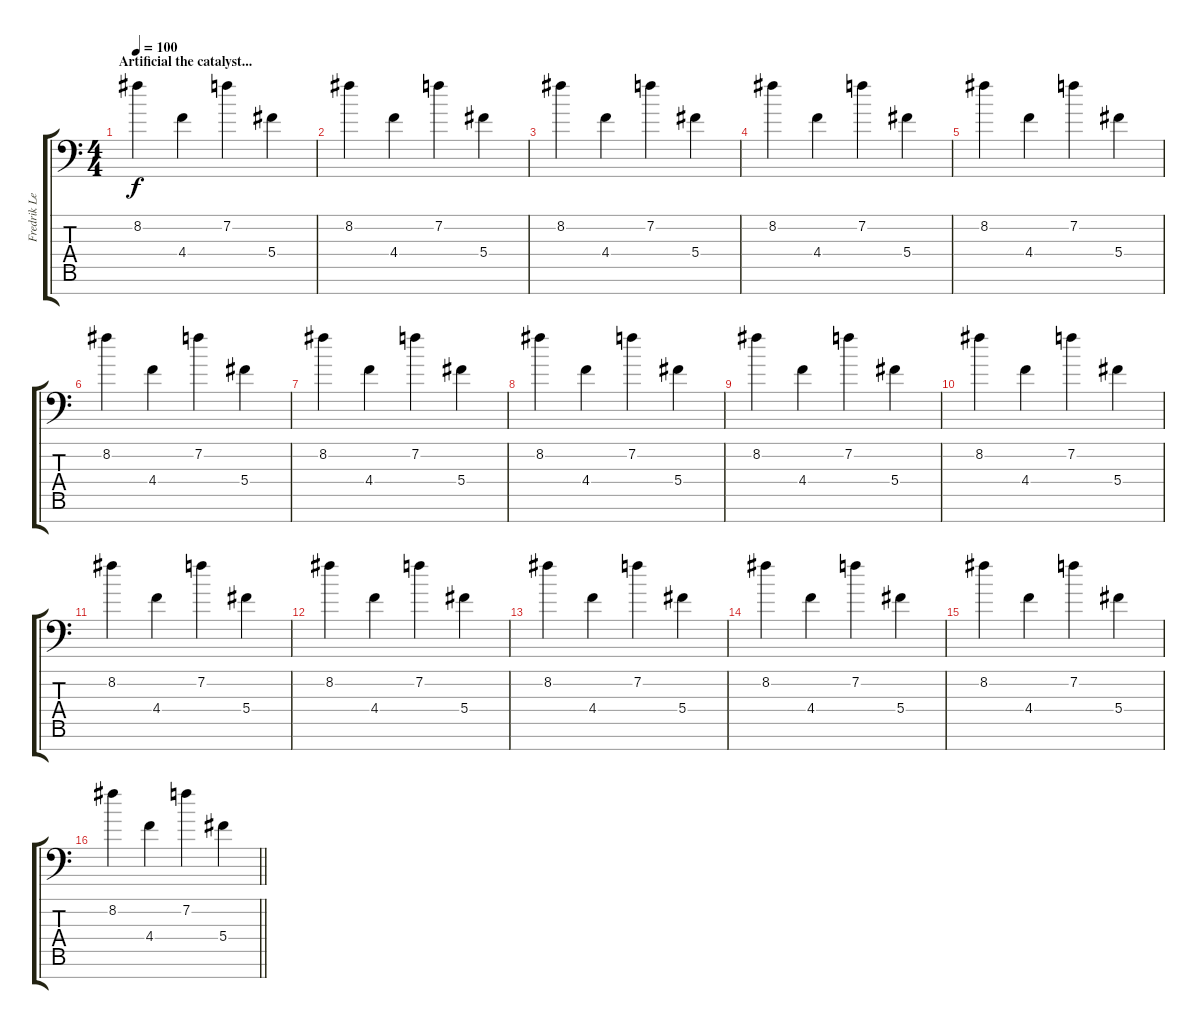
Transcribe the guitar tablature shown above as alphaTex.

\track ("Fredrik Lead" "Fredrik Le") {instrument overdrivenguitar}
\staff {score tabs}
\tuning (Eb4 Bb3 Gb3 Db3 Ab2 Eb2 Bb1) {hide}
\ts (4 4)
\section ("" "Artificial the catalyst...")
\tempo 100
\clef f4
\ks c
8.2.4{dy f volume 6} 4.4.4 7.2.4 5.4.4 |
8.2.4 4.4.4 7.2.4 5.4.4 |
8.2.4 4.4.4 7.2.4 5.4.4 |
8.2.4 4.4.4 7.2.4 5.4.4 |
8.2.4 4.4.4 7.2.4 5.4.4 |
8.2.4 4.4.4 7.2.4 5.4.4 |
8.2.4 4.4.4 7.2.4 5.4.4 |
8.2.4 4.4.4 7.2.4 5.4.4 |
8.2.4 4.4.4 7.2.4 5.4.4 |
8.2.4 4.4.4 7.2.4 5.4.4 |
8.2.4 4.4.4 7.2.4 5.4.4 |
8.2.4 4.4.4 7.2.4 5.4.4 |
8.2.4 4.4.4 7.2.4 5.4.4 |
8.2.4 4.4.4 7.2.4 5.4.4 |
8.2.4 4.4.4 7.2.4 5.4.4 |
\barLineRight lightlight
8.2.4 4.4.4 7.2.4 5.4.4
